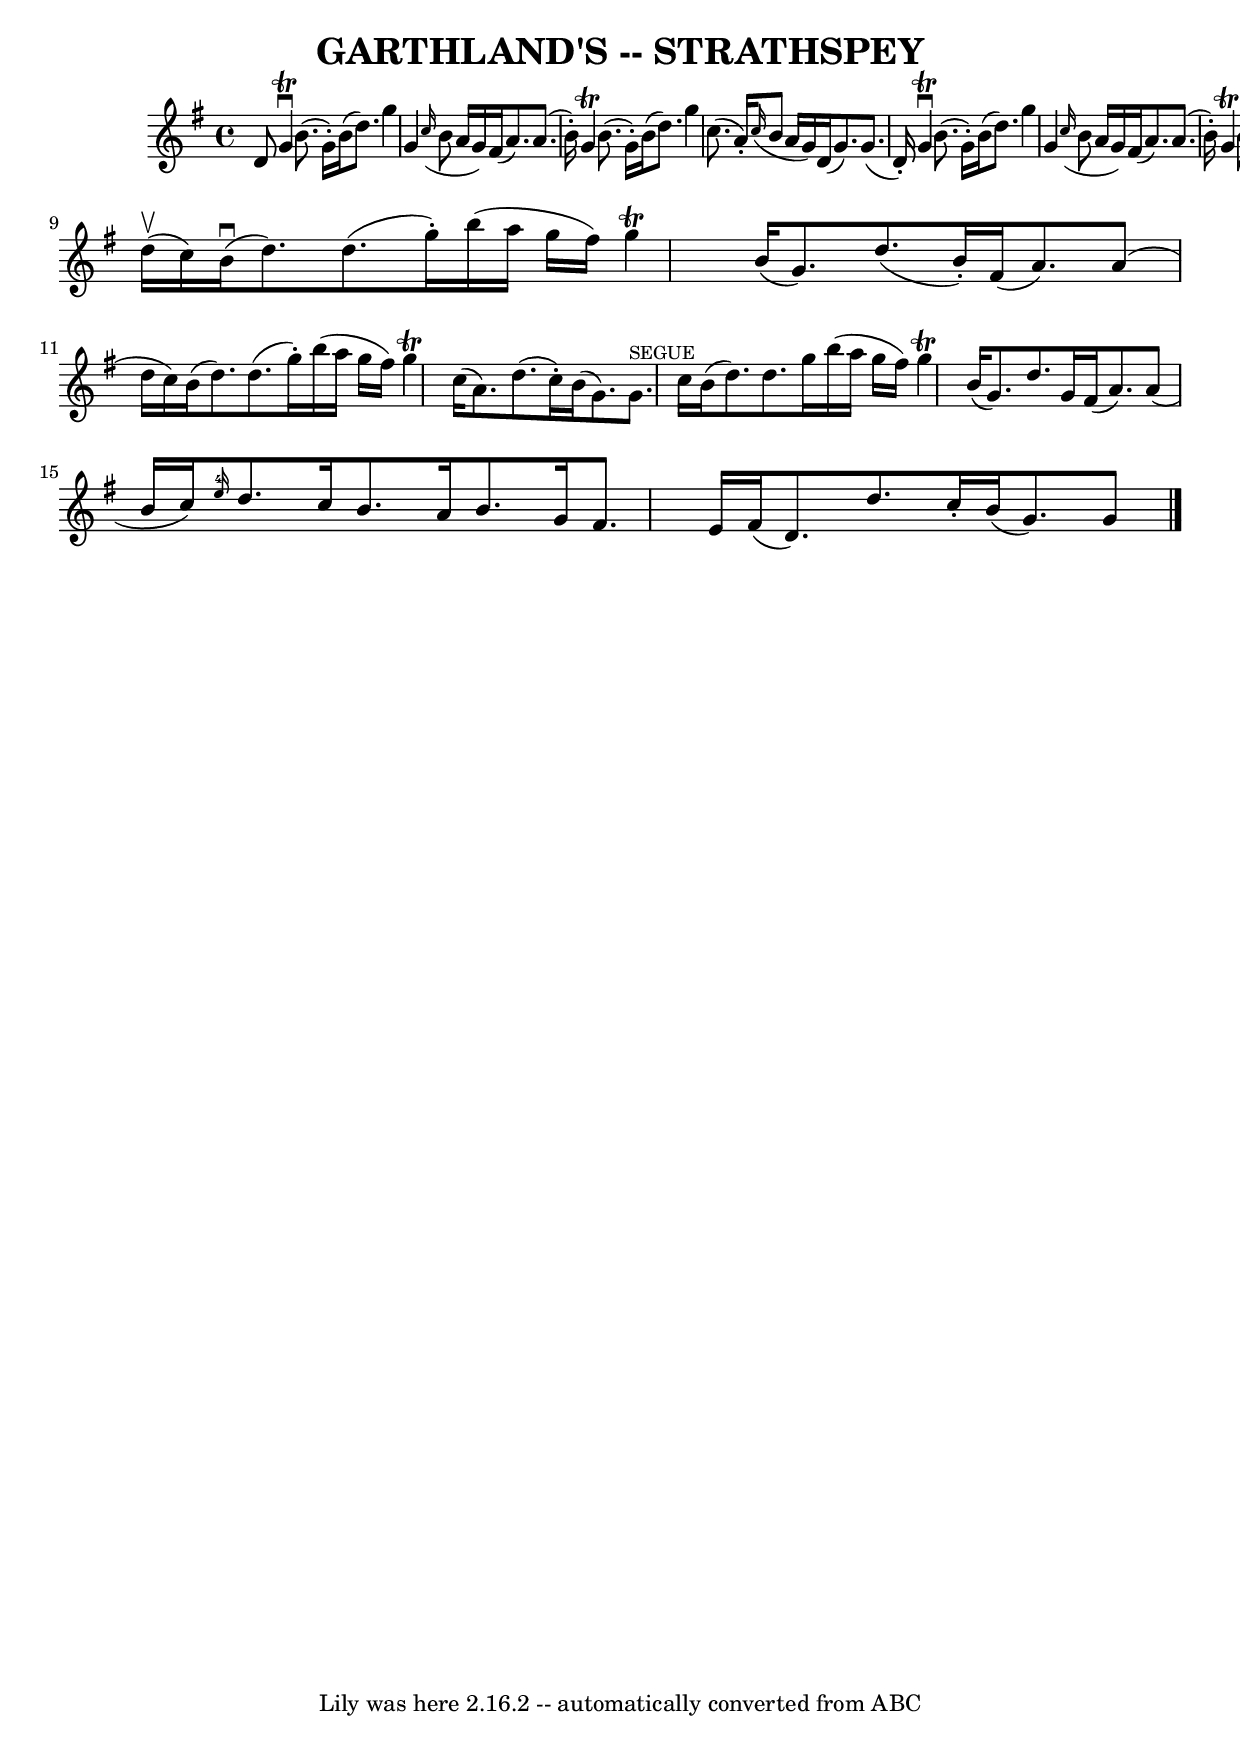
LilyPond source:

\version "2.16.2"
\include "Mammoth.ily"
\header {
  %% book = "Ryan's Mammoth Collection of Fiddle Tunes"
  crossRefNumber = "1"
  footnotes = ""
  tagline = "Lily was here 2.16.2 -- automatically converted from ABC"
  title = "GARTHLAND'S -- STRATHSPEY"

}
voicedefault =  {


  \override Staff.TimeSignature #'style = #'C
  \time 4/4 
  \key g \major
  d'8        |
  g'4^\downbow^\trill b'8. (
  g'16-.) b'16 (d''8.) g''4    |
  g'4    \grace { c''16 
		  (
		} b'8 a'16 g'16) fis'16 (a'8.) a'8. (b'16-.)       
  |
  g'4^\trill b'8. (g'16-.) b'16 (d''8.) g''4    
  |
  c''8. (a'16-.)   \grace { c''16 (
			   } b'8 a'16 g'16) d'16 (g'8.) g'8. (d'16-.)   |
  |
  g'4^\downbow^\trill b'8. (g'16-.) b'16 (d''8.) g''4    |
  
  g'4    \grace { c''16 (
		} b'8 a'16 g'16) fis'16 (a'8.)   
  a'8. (b'16-.)       |
  g'4^\trill b'8. (g'16-.) b'16 (
  d''8.) g''4    |
  c''8. (a'16-.)   \grace { c''16 (
			   }   
  b'8 a'16 g'16) d'16 (g'8.) g'8    \bar "|." d''16 
  (^\upbow c''16)       |
  b'16 (^\downbow d''8.) d''8. (
  g''16-.) b''16 (a''16 g''16 fis''16) g''4^\trill   |
  
  b'16 (g'8.) d''8. (b'16-.) fis'16 (a'8.) a'8 (
  d''16 c''16)       |
  b'16 (d''8.) d''8. (g''16-.)  
  b''16 (a''16 g''16 fis''16) g''4^\trill   |
  c''16 (
  a'8.) d''8. (c''16-.) b'16 (g'8.) g'8.^\segue c''16  
  |
  |
  b'16 (d''8.) d''8. g''16 b''16 (
  a''16 g''16 fis''16) g''4^\trill   |
  b'16 (g'8.)   
  d''8. g'16 fis'16 (a'8.) a'8 (b'16 c''16)       |
  
  \grace { e''16-4 
	 } d''8. c''16 b'8. a'16 b'8. g'16    
  fis'8. e'16    |
  fis'16 (d'8.) d''8. c''16-.   |
  
  b'16 (g'8.) g'8    \bar "|."   

}

\score{
  <<

    \context Staff="default"
    {
      \voicedefault 
      
    }

  >>
  \layout {
    
  }
  \midi {
  }

}
